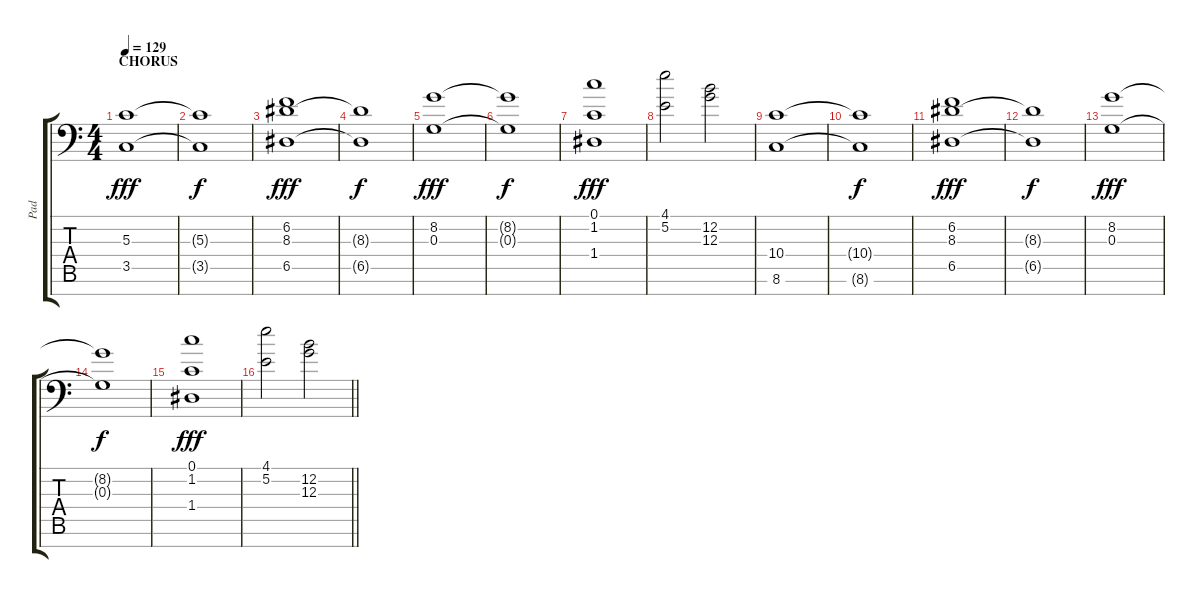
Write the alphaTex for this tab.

\track ("Pad" "Pad") {instrument pad2warm}
\staff {score tabs}
\tuning (C5 B3 G3 D3 A2 E2 C-1) {hide}
\ts (4 4)
\section ("" "CHORUS")
\tempo 129
\clef f4
\ks c
(5.3 3.5).1{dy fff} |
(5.3{t} 3.5{t}).1{dy f} |
(6.2 8.3 6.5).1{dy fff} |
(8.3{t} 6.5{t}).1{dy f} |
(8.2 0.3).1{dy fff} |
(8.2{t} 0.3{t}).1{dy f} |
(0.1 1.2 1.4).1{dy fff} |
(4.1 5.2).2 (12.2 12.3).2 |
(10.4 8.6).1 |
(10.4{t} 8.6{t}).1{dy f} |
(6.2 8.3 6.5).1{dy fff} |
(8.3{t} 6.5{t}).1{dy f} |
(8.2 0.3).1{dy fff} |
(8.2{t} 0.3{t}).1{dy f} |
(0.1 1.2 1.4).1{dy fff} |
\barLineRight lightlight
(4.1 5.2).2 (12.2 12.3).2
